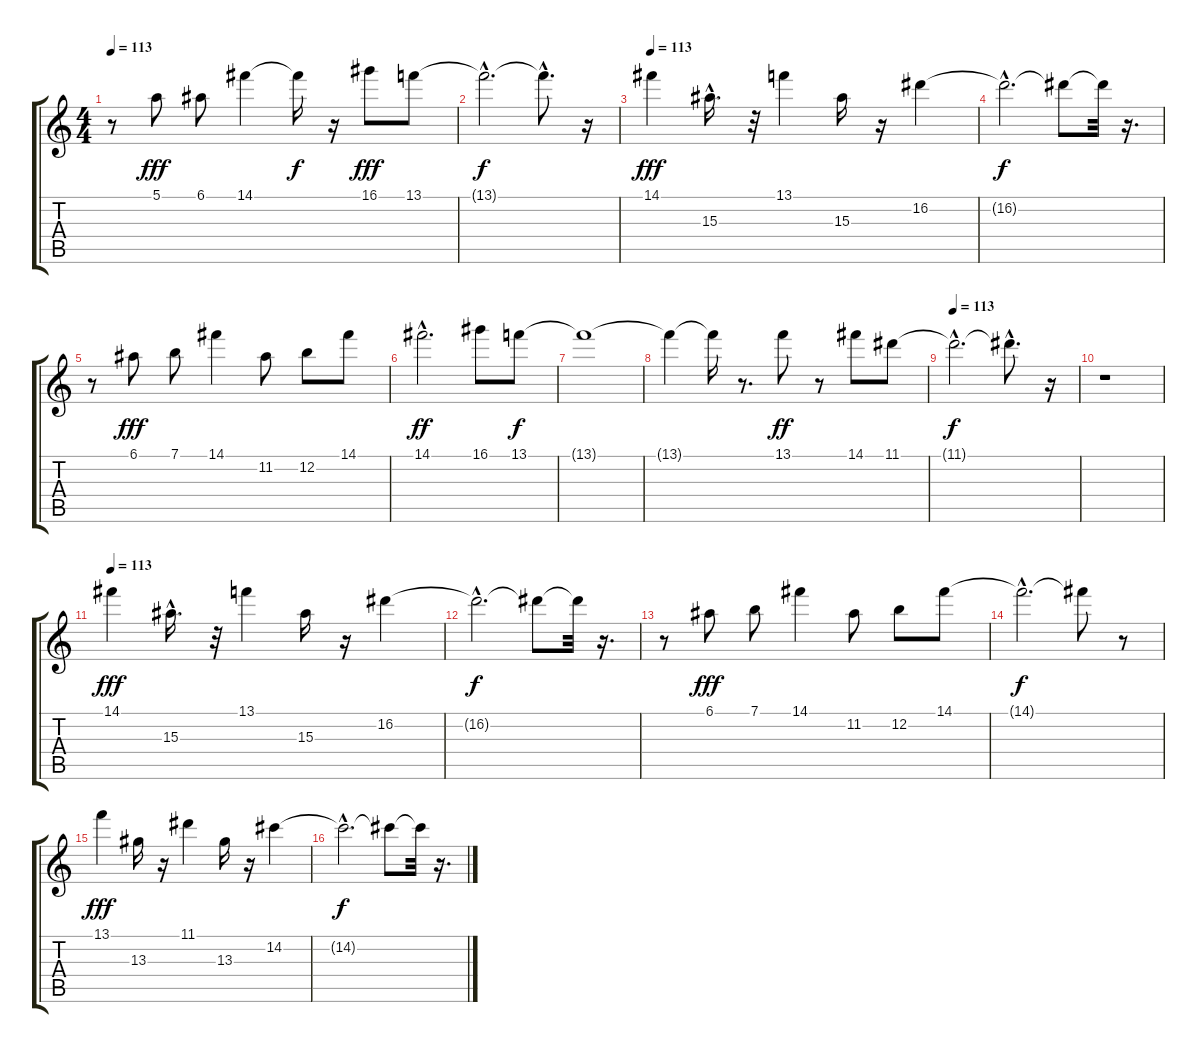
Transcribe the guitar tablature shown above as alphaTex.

\track "" {instrument electricbassfinger}
\staff {score tabs}
\tuning (E4 B3 G3 D3 A2 E2) {hide}
\ts (4 4)
\tempo 113
\clef g2
\ks c
r.8{dy f} 5.1.8{dy fff} 6.1.8 14.1.4 14.1{t}.16{dy f} r.16 16.1.8{dy fff} 13.1.8 |
13.1{hac t}.2{d dy f} 13.1{hac t}.8{d} r.16 |
\tempo 113
14.1.4{dy fff} 15.3{hac}.16{d} r.32 13.1.4 15.3.16 r.16 16.2.4 |
16.2{hac t}.2{d dy f} 16.2{t}.8 16.2{t}.32 r.16{d} |
r.8 6.1.8{dy fff} 7.1.8 14.1.4 11.2.8 12.2.8 14.1.8 |
14.1{hac}.2{d dy ff} 16.1.8 13.1.8{dy f} |
13.1{t}.1 |
13.1{t}.4 13.1{t}.16 r.8{d} 13.1.8{dy ff} r.8 14.1.8 11.1.8 |
\tempo 113
11.1{hac t}.2{d dy f} 11.1{hac t}.8{d} r.16 |
r.1 |
\tempo 113
14.1.4{dy fff} 15.3{hac}.16{d} r.32 13.1.4 15.3.16 r.16 16.2.4 |
16.2{hac t}.2{d dy f} 16.2{t}.8 16.2{t}.32 r.16{d} |
r.8 6.1.8{dy fff} 7.1.8 14.1.4 11.2.8 12.2.8 14.1.8 |
14.1{hac t}.2{d dy f} 14.1{t}.8 r.8 |
13.1.4{dy fff} 13.3.16 r.16 11.1.4 13.3.16 r.16 14.2.4 |
14.2{hac t}.2{d dy f} 14.2{t}.8 14.2{t}.32 r.16{d}
